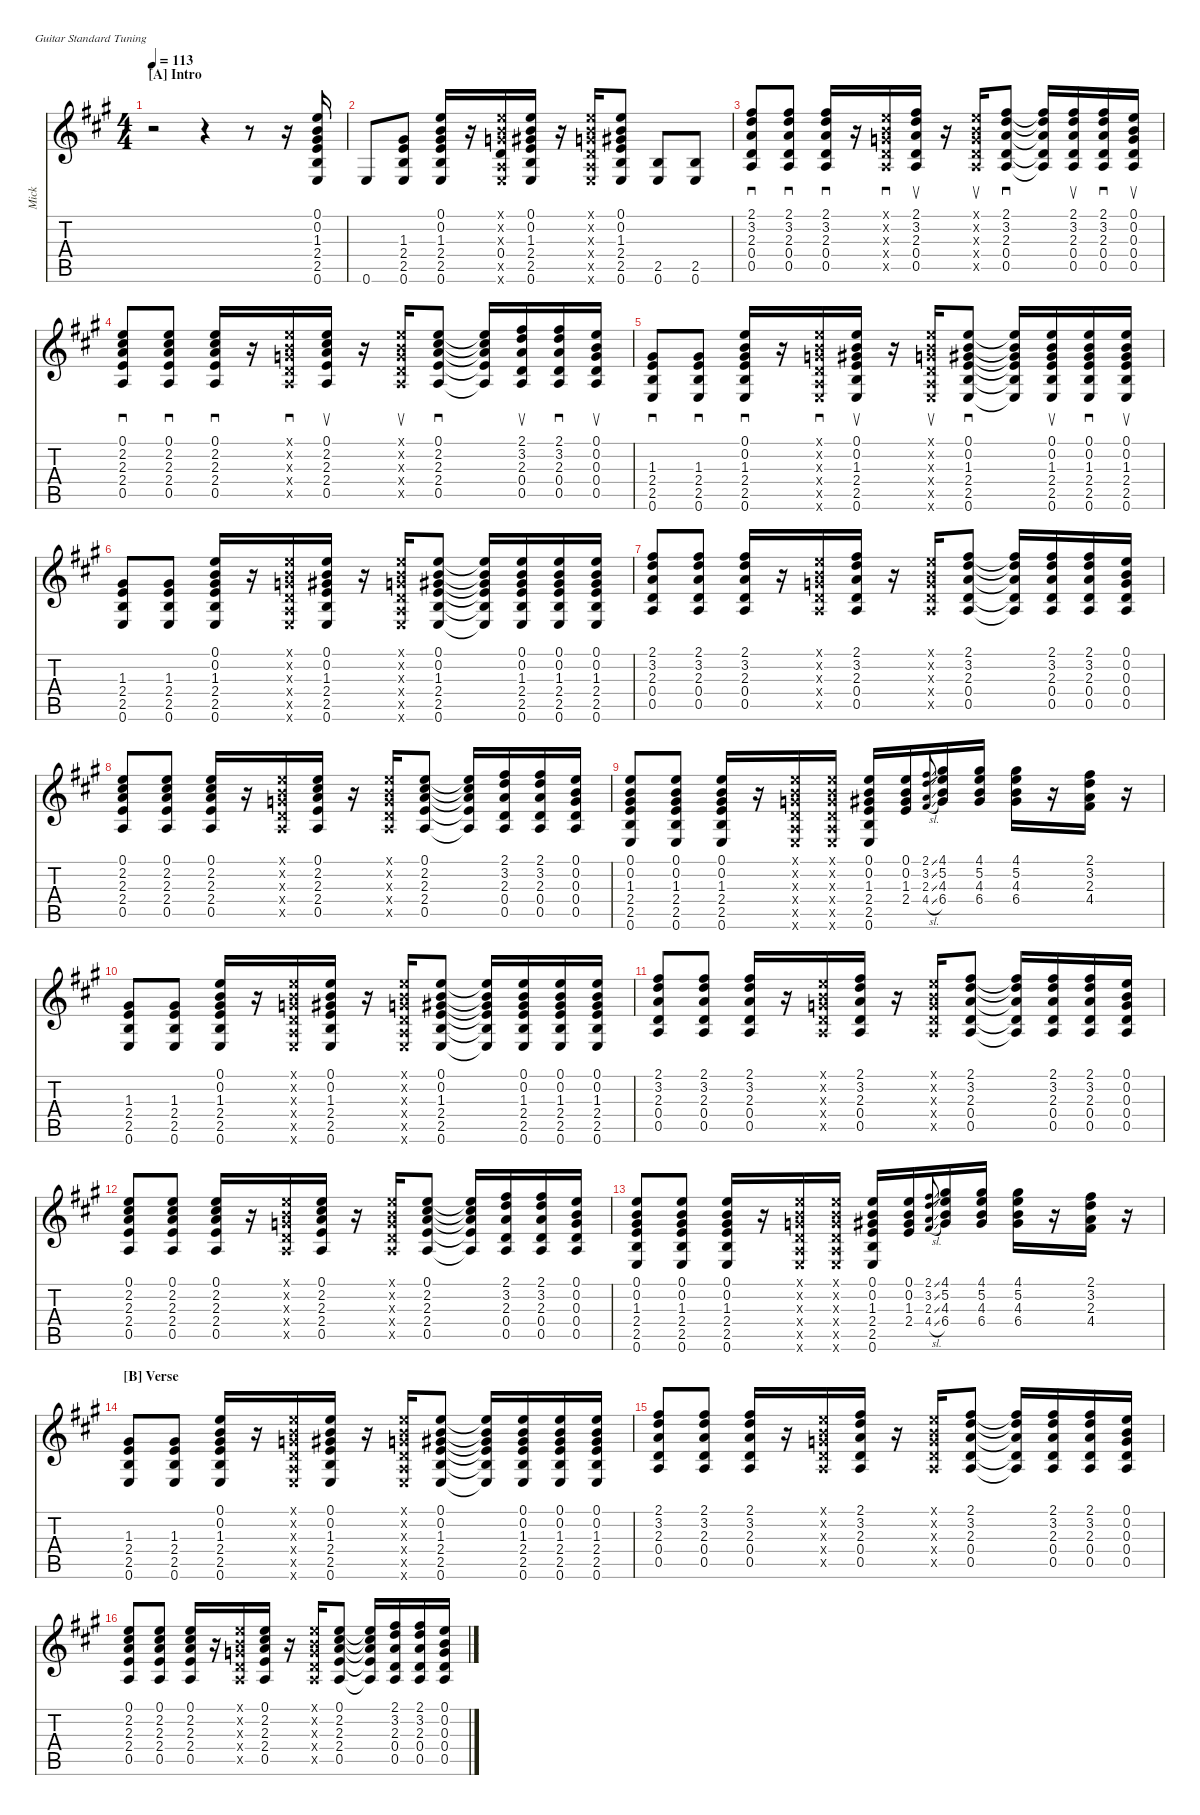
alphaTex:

\defaultSystemsLayout 4
\hideDynamics
\bracketExtendMode nobrackets
\otherSystemsTrackNameOrientation horizontal
\track ("Mick Taylor" "Mick") {instrument overdrivenguitar}
\staff {score tabs}
\tuning (E4 B3 G3 D3 A2 E2)
\ts (4 4)
\section ("A" "Intro")
\tempo 113
\clef g2
\ks a
r.2{dy mf instrument overdrivenguitar} r.4 r.8 r.16 (0.6 2.5 2.4 1.3 0.2 0.1).16 |
0.6.8 (0.6 2.5 2.4 1.3).8 (0.6 2.5 2.4 1.3 0.2 0.1).16 r.16 (0.6{x} 0.5{x} 0.4 0.3{x} 0.2{x} 0.1{x}).16 (0.6 2.5 2.4 1.3 0.2 0.1).16 r.16 (0.6{x} 0.5{x} 0.4{x} 0.3{x} 0.2{x} 0.1{x}).16 (0.6 2.5 2.4 1.3 0.2 0.1).8 (0.6 2.5).8 (0.6 2.5).8 |
(0.5 0.4 2.3 3.2 2.1).8{sd} (0.5 0.4 2.3 3.2 2.1).8{sd} (0.5 0.4 2.3 3.2 2.1).16{sd} r.16 (0.5{x} 0.4{x} 0.3{x} 0.2{x} 0.1{x}).16{sd} (0.5 0.4 2.3 3.2 2.1).16{su} r.16 (0.5{x} 0.4{x} 0.3{x} 0.2{x} 0.1{x}).16{su} (0.5 0.4 2.3 3.2 2.1).8{sd} (0.5{t} 0.4{t} 2.3{t} 3.2{t} 2.1{t}).16 (0.5 0.4 2.3 3.2 2.1).16{su} (0.5 0.4 2.3 3.2 2.1).16{sd} (0.5 0.4 0.3 0.2 0.1).16{su} |
(0.5 2.4 2.3 2.2 0.1).8{sd} (0.5 2.4 2.3 2.2 0.1).8{sd} (0.5 2.4 2.3 2.2 0.1).16{sd} r.16 (0.5{x} 0.4{x} 0.3{x} 0.2{x} 0.1{x}).16{sd} (0.5 2.4 2.3 2.2 0.1).16{su} r.16 (0.5{x} 0.4{x} 0.3{x} 0.2{x} 0.1{x}).16{su} (0.5 2.4 2.3 2.2 0.1).8{sd} (0.5{t} 2.4{t} 2.3{t} 2.2{t} 0.1{t}).16 (0.5 0.4 2.3 3.2 2.1).16{su} (0.5 0.4 2.3 3.2 2.1).16{sd} (0.5 0.4 0.3 0.2 0.1).16{su} |
(0.6 2.5 2.4 1.3).8{sd} (0.6 2.5 2.4 1.3).8{sd} (0.6 2.5 2.4 1.3 0.2 0.1).16{sd} r.16 (0.6{x} 0.5{x} 0.4{x} 0.3{x} 0.2{x} 0.1{x}).16{sd} (0.6 2.5 2.4 1.3 0.2 0.1).16{su} r.16 (0.6{x} 0.5{x} 0.4{x} 0.3{x} 0.2{x} 0.1{x}).16{su} (0.6 2.5 2.4 1.3 0.2 0.1).8{sd} (0.6{t} 2.5{t} 2.4{t} 1.3{t} 0.2{t} 0.1{t}).16 (0.6 2.5 2.4 1.3 0.2 0.1).16{su} (0.6 2.5 2.4 1.3 0.2 0.1).16{sd} (0.6 2.5 2.4 1.3 0.2 0.1).16{su} |
(0.6 2.5 2.4 1.3).8 (0.6 2.5 2.4 1.3).8 (0.6 2.5 2.4 1.3 0.2 0.1).16 r.16 (0.6{x} 0.5{x} 0.4{x} 0.3{x} 0.2{x} 0.1{x}).16 (0.6 2.5 2.4 1.3 0.2 0.1).16 r.16 (0.6{x} 0.5{x} 0.4{x} 0.3{x} 0.2{x} 0.1{x}).16 (0.6 2.5 2.4 1.3 0.2 0.1).8 (0.6{t} 2.5{t} 2.4{t} 1.3{t} 0.2{t} 0.1{t}).16 (0.6 2.5 2.4 1.3 0.2 0.1).16 (0.6 2.5 2.4 1.3 0.2 0.1).16 (0.6 2.5 2.4 1.3 0.2 0.1).16 |
(0.5 0.4 2.3 3.2 2.1).8 (0.5 0.4 2.3 3.2 2.1).8 (0.5 0.4 2.3 3.2 2.1).16 r.16 (0.5{x} 0.4{x} 0.3{x} 0.2{x} 0.1{x}).16 (0.5 0.4 2.3 3.2 2.1).16 r.16 (0.5{x} 0.4{x} 0.3{x} 0.2{x} 0.1{x}).16 (0.5 0.4 2.3 3.2 2.1).8 (0.5{t} 0.4{t} 2.3{t} 3.2{t} 2.1{t}).16 (0.5 0.4 2.3 3.2 2.1).16 (0.5 0.4 2.3 3.2 2.1).16 (0.5 0.4 0.3 0.2 0.1).16 |
(0.5 2.4 2.3 2.2 0.1).8 (0.5 2.4 2.3 2.2 0.1).8 (0.5 2.4 2.3 2.2 0.1).16 r.16 (0.5{x} 0.4{x} 0.3{x} 0.2{x} 0.1{x}).16 (0.5 2.4 2.3 2.2 0.1).16 r.16 (0.5{x} 0.4{x} 0.3{x} 0.2{x} 0.1{x}).16 (0.5 2.4 2.3 2.2 0.1).8 (0.5{t} 2.4{t} 2.3{t} 2.2{t} 0.1{t}).16 (0.5 0.4 2.3 3.2 2.1).16 (0.5 0.4 2.3 3.2 2.1).16 (0.5 0.4 0.3 0.2 0.1).16 |
(0.6 2.5 2.4 1.3 0.2 0.1).8 (0.6 2.5 2.4 1.3 0.2 0.1).8 (0.6 2.5 2.4 1.3 0.2 0.1).16 r.16 (0.6{x} 0.5{x} 0.4{x} 0.3{x} 0.2{x} 0.1{x}).16 (0.6{x} 0.5{x} 0.4{x} 0.3{x} 0.2{x} 0.1{x}).16 (0.6 2.5 2.4 1.3 0.2 0.1).16 (2.4 1.3 0.2 0.1).16 (4.4{sl} 2.3{ss} 3.2{ss} 2.1{ss}).8{gr} (6.4 4.3 5.2 4.1).16 (6.4 4.3 5.2 4.1).16 (6.4 4.3 5.2 4.1).16 r.16 (4.4 2.3 3.2 2.1).16 r.16 |
(0.6 2.5 2.4 1.3).8 (0.6 2.5 2.4 1.3).8 (0.6 2.5 2.4 1.3 0.2 0.1).16 r.16 (0.6{x} 0.5{x} 0.4{x} 0.3{x} 0.2{x} 0.1{x}).16 (0.6 2.5 2.4 1.3 0.2 0.1).16 r.16 (0.6{x} 0.5{x} 0.4{x} 0.3{x} 0.2{x} 0.1{x}).16 (0.6 2.5 2.4 1.3 0.2 0.1).8 (0.6{t} 2.5{t} 2.4{t} 1.3{t} 0.2{t} 0.1{t}).16 (0.6 2.5 2.4 1.3 0.2 0.1).16 (0.6 2.5 2.4 1.3 0.2 0.1).16 (0.6 2.5 2.4 1.3 0.2 0.1).16 |
(0.5 0.4 2.3 3.2 2.1).8 (0.5 0.4 2.3 3.2 2.1).8 (0.5 0.4 2.3 3.2 2.1).16 r.16 (0.5{x} 0.4{x} 0.3{x} 0.2{x} 0.1{x}).16 (0.5 0.4 2.3 3.2 2.1).16 r.16 (0.5{x} 0.4{x} 0.3{x} 0.2{x} 0.1{x}).16 (0.5 0.4 2.3 3.2 2.1).8 (0.5{t} 0.4{t} 2.3{t} 3.2{t} 2.1{t}).16 (0.5 0.4 2.3 3.2 2.1).16 (0.5 0.4 2.3 3.2 2.1).16 (0.5 0.4 0.3 0.2 0.1).16 |
(0.5 2.4 2.3 2.2 0.1).8 (0.5 2.4 2.3 2.2 0.1).8 (0.5 2.4 2.3 2.2 0.1).16 r.16 (0.5{x} 0.4{x} 0.3{x} 0.2{x} 0.1{x}).16 (0.5 2.4 2.3 2.2 0.1).16 r.16 (0.5{x} 0.4{x} 0.3{x} 0.2{x} 0.1{x}).16 (0.5 2.4 2.3 2.2 0.1).8 (0.5{t} 2.4{t} 2.3{t} 2.2{t} 0.1{t}).16 (0.5 0.4 2.3 3.2 2.1).16 (0.5 0.4 2.3 3.2 2.1).16 (0.5 0.4 0.3 0.2 0.1).16 |
(0.6 2.5 2.4 1.3 0.2 0.1).8 (0.6 2.5 2.4 1.3 0.2 0.1).8 (0.6 2.5 2.4 1.3 0.2 0.1).16 r.16 (0.6{x} 0.5{x} 0.4{x} 0.3{x} 0.2{x} 0.1{x}).16 (0.6{x} 0.5{x} 0.4{x} 0.3{x} 0.2{x} 0.1{x}).16 (0.6 2.5 2.4 1.3 0.2 0.1).16 (2.4 1.3 0.2 0.1).16 (4.4{sl} 2.3{ss} 3.2{ss} 2.1{ss}).8{gr} (6.4 4.3 5.2 4.1).16 (6.4 4.3 5.2 4.1).16 (6.4 4.3 5.2 4.1).16 r.16 (4.4 2.3 3.2 2.1).16 r.16 |
\section ("B" "Verse")
(0.6 2.5 2.4 1.3).8 (0.6 2.5 2.4 1.3).8 (0.6 2.5 2.4 1.3 0.2 0.1).16 r.16 (0.6{x} 0.5{x} 0.4{x} 0.3{x} 0.2{x} 0.1{x}).16 (0.6 2.5 2.4 1.3 0.2 0.1).16 r.16 (0.6{x} 0.5{x} 0.4{x} 0.3{x} 0.2{x} 0.1{x}).16 (0.6 2.5 2.4 1.3 0.2 0.1).8 (0.6{t} 2.5{t} 2.4{t} 1.3{t} 0.2{t} 0.1{t}).16 (0.6 2.5 2.4 1.3 0.2 0.1).16 (0.6 2.5 2.4 1.3 0.2 0.1).16 (0.6 2.5 2.4 1.3 0.2 0.1).16 |
(0.5 0.4 2.3 3.2 2.1).8 (0.5 0.4 2.3 3.2 2.1).8 (0.5 0.4 2.3 3.2 2.1).16 r.16 (0.5{x} 0.4{x} 0.3{x} 0.2{x} 0.1{x}).16 (0.5 0.4 2.3 3.2 2.1).16 r.16 (0.5{x} 0.4{x} 0.3{x} 0.2{x} 0.1{x}).16 (0.5 0.4 2.3 3.2 2.1).8 (0.5{t} 0.4{t} 2.3{t} 3.2{t} 2.1{t}).16 (0.5 0.4 2.3 3.2 2.1).16 (0.5 0.4 2.3 3.2 2.1).16 (0.5 0.4 0.3 0.2 0.1).16 |
(0.5 2.4 2.3 2.2 0.1).8 (0.5 2.4 2.3 2.2 0.1).8 (0.5 2.4 2.3 2.2 0.1).16 r.16 (0.5{x} 0.4{x} 0.3{x} 0.2{x} 0.1{x}).16 (0.5 2.4 2.3 2.2 0.1).16 r.16 (0.5{x} 0.4{x} 0.3{x} 0.2{x} 0.1{x}).16 (0.5 2.4 2.3 2.2 0.1).8 (0.5{t} 2.4{t} 2.3{t} 2.2{t} 0.1{t}).16 (0.5 0.4 2.3 3.2 2.1).16 (0.5 0.4 2.3 3.2 2.1).16 (0.5 0.4 0.3 0.2 0.1).16
